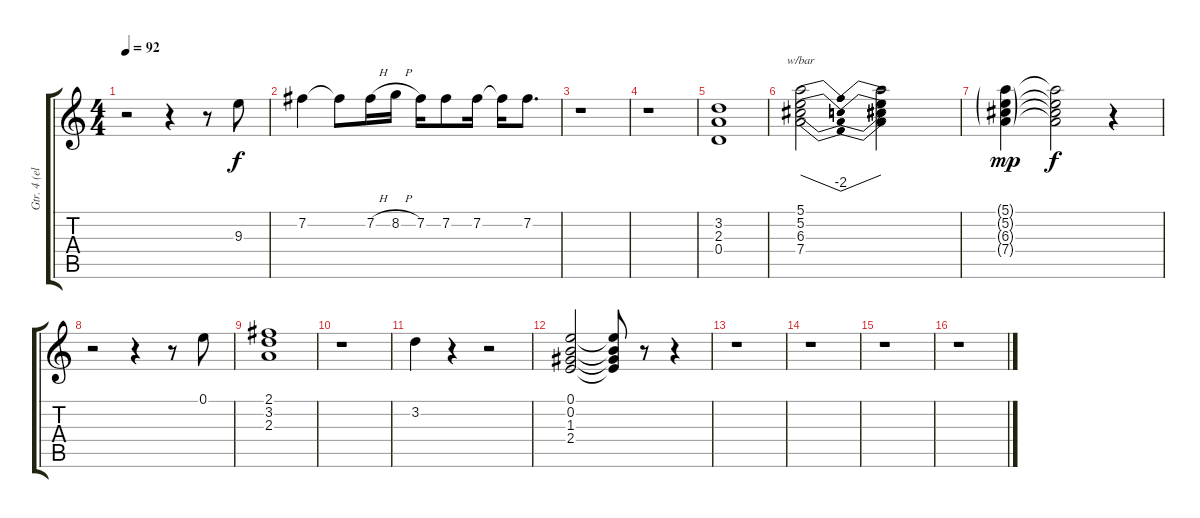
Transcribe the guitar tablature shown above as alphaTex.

\track ("Gtr. 4 (elec.)" "Gtr. 4 (el") {instrument electricguitarjazz}
\staff {score tabs}
\tuning (E4 B3 G3 D3 A2 E2) {hide}
\ts (4 4)
\tempo 92
\clef g2
\ks c
r.2{dy f} r.4 r.8 9.3.8 |
7.2.4 7.2{t}.8 7.2{h}.16 8.2{h}.16 7.2.16 7.2.8 7.2.16 7.2{t}.16 7.2.8{d} |
r.1 |
r.1 |
(3.2 2.3 0.4).1 |
(5.1 5.2 6.3 7.4).2{tbe (dip default 0 0 30 -8 60 0)} (5.1{t} 5.2{t} 6.3{t} 7.4{t}).2 |
(5.1{g} 5.2{g} 6.3{g} 7.4{g}).4{dy mp} (5.1{t} 5.2{t} 6.3{t} 7.4{t}).2{dy f} r.4 |
r.2 r.4 r.8 0.1.8 |
(2.1 3.2 2.3).1 |
r.1 |
3.2.4 r.4 r.2 |
(0.1 0.2 1.3 2.4).2 (0.1{t} 0.2{t} 1.3{t} 2.4{t}).8 r.8 r.4 |
r.1 |
r.1 |
r.1 |
r.1
